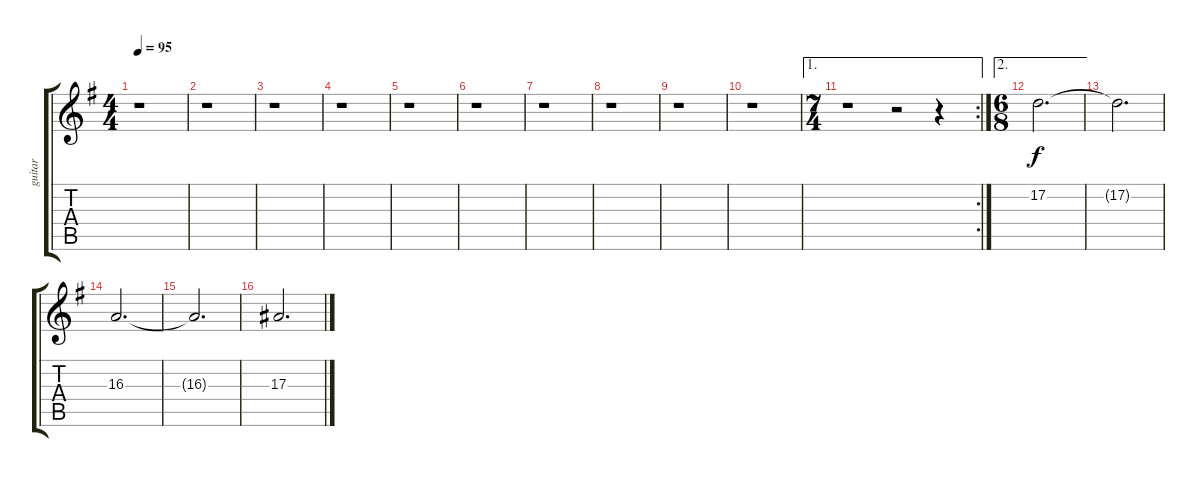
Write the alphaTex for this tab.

\track ("guitar" "guitar") {instrument synthstrings1}
\staff {score tabs}
\tuning (D4 A3 F3 C3 G2 D2) {hide}
\ts (4 4)
\tempo 95
\clef g2
\ks g
r.1{dy f} |
r.1 |
r.1 |
r.1 |
r.1 |
r.1 |
r.1 |
r.1 |
r.1 |
r.1 |
\ae 1
\rc 2
\ts (7 4)
r.1 r.2 r.4 |
\ae 2
\ts (6 8)
17.2.2{d} |
17.2{t}.2{d} |
16.3.2{d} |
16.3{t}.2{d} |
17.3.2{d}
